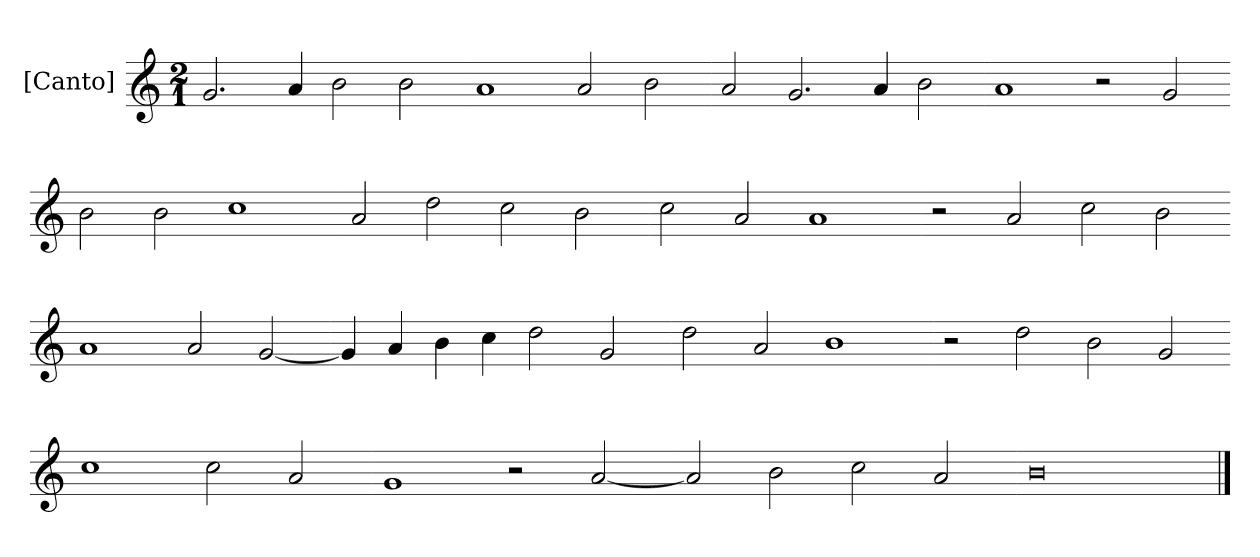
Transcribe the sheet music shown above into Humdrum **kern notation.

**kern
*part1
*staff1
*I"[Canto]
*clefG2
*M2/1
=1
2.g
4a
2b
2b
=-
1a
2a
2b
=-
2a
2.g
4a
2b
=-
1a
2r
2g
=-
2b
2b
1cc
=-
2a
2dd
2cc
2b
=-
2cc
2a
1a
=-
2r
2a
2cc
2b
=-
1a
2a
[2g
=-
4g]
4a
4b
4cc
2dd
2g
=-
2dd
2a
1b
=-
2r
2dd
2b
2g
=-
1cc
2cc
2a
=-
1g
2r
[2a
=-
2a]
2b
2cc
2a
=-
0b
==
*-
